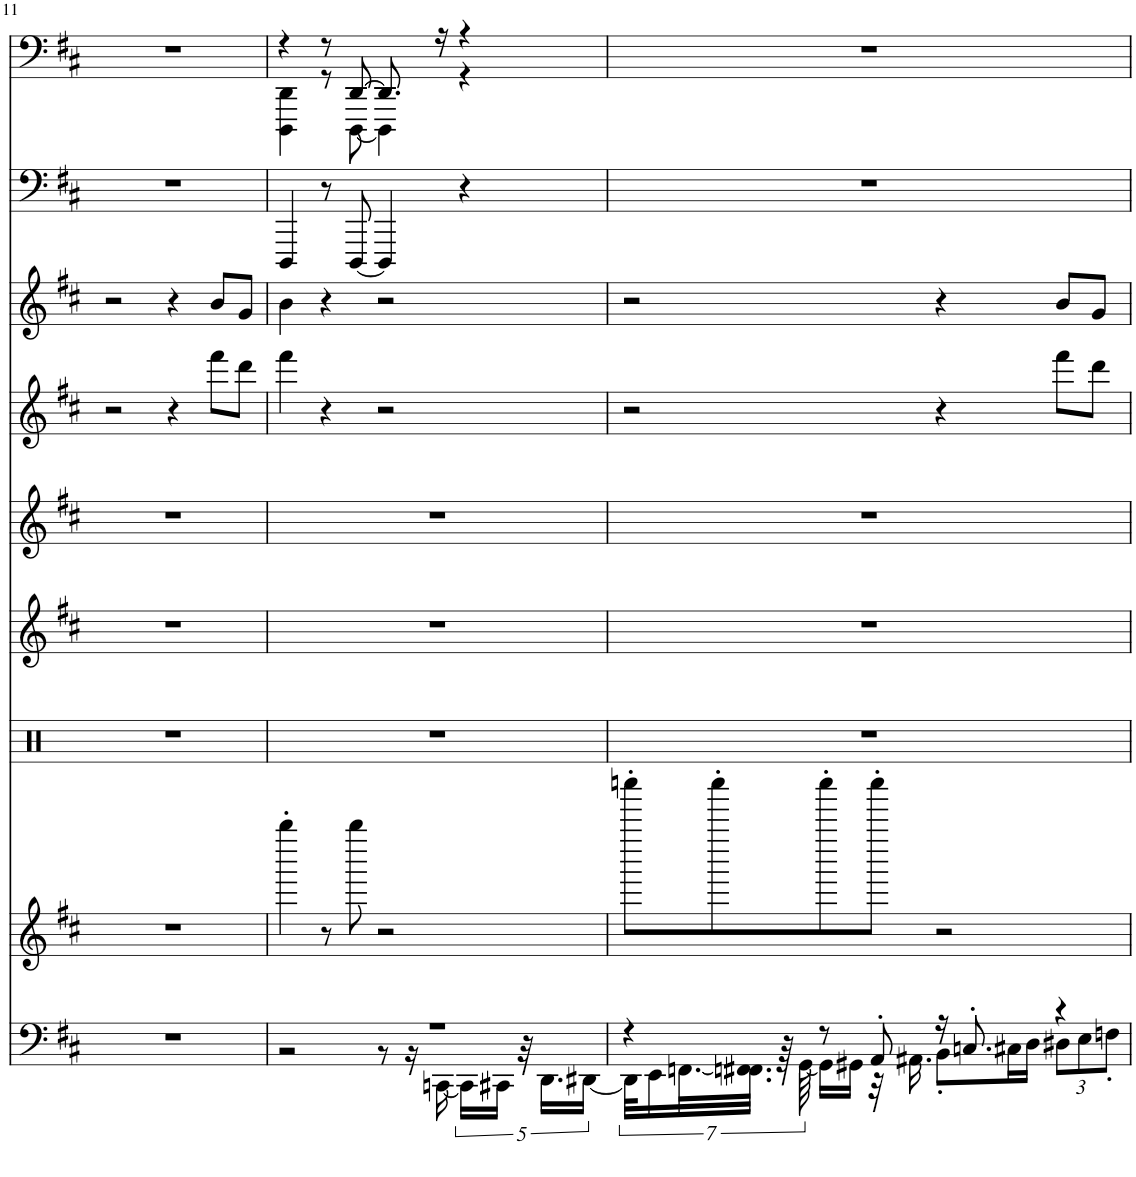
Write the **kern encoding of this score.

**kern	**kern	**kern	**kern	**kern	**kern	**kern	**kern	**kern
*part9	*part8	*part7	*part6	*part5	*part4	*part3	*part2	*part1
*staff9	*staff8	*staff7	*staff6	*staff5	*staff4	*staff3	*staff2	*staff1
*I"Rev. Cymbal	*I"Synth Drum	*I"Percussion	*I"Clean Guitar	*I"Bass Lead	*I"Charang	*I"Square Wave	*I"Slap Bass 1	*I"Synth Bass 1, Hey Baby
!!LO:PB:g=z
*clefF4	*clefG2	*clefX	*clefG2	*clefG2	*clefG2	*clefG2	*clefF4	*clefF4
*k[f#c#]	*k[f#c#]	*k[]	*k[f#c#]	*k[f#c#]	*k[f#c#]	*k[f#c#]	*k[f#c#]	*k[f#c#]
*M4/4	*M4/4	*M4/4	*M4/4	*M4/4	*M4/4	*M4/4	*M4/4	*M4/4
=11	=11	=11	=11	=11	=11	=11	=11	=11
1r	1r	1r	1r	1r	2r	2r	1r	1r
.	.	.	.	.	4r	4r	.	.
.	.	.	.	.	8fff#\L	8b/L	.	.
.	.	.	.	.	8ddd\J	8g/J	.	.
=12	=12	=12	=12	=12	=12	=12	=12	=12
*^	*	*	*	*	*	*	*	*^
1r	2r	4bbbb'\	1r	1r	1r	4fff#\	4b\	4DDD/	4r	4DDD\ 4DD\
.	.	8r	.	.	.	4r	4r	8r	8r	8r
.	.	8bbbb\	.	.	.	.	.	[8DDD/	[8DD/	[8DDD\
.	8r	2r	.	.	.	2r	2r	4DDD/]	8.DD/]	4DDD\]
.	16r	.	.	.	.	.	.	.	.	.
.	[16CCn\	.	.	.	.	.	.	.	16r	.
.	20CC\LL]	.	.	.	.	.	.	4r	4r	4r
.	20CC#X\JJ	.	.	.	.	.	.	.	.	.
.	40r	.	.	.	.	.	.	.	.	.
.	20.DD\LL	.	.	.	.	.	.	.	.	.
.	[20DD#X\JJ	.	.	.	.	.	.	.	.	.
*	*	*	*	*	*	*	*	*	*v	*v
=13	=13	=13	=13	=13	=13	=13	=13	=13	=13
4r	28DD#\KLL]	8ccccccn'\L	1r	1r	1r	2r	2r	1r	1r
.	14EE\	.	.	.	.	.	.	.	.
.	[28.FFn\L	.	.	.	.	.	.	.	.
.	.	8cccccc'\	.	.	.	.	.	.	.
.	28.FFn\] 28.FF#X\JJJ	.	.	.	.	.	.	.	.
.	56r	.	.	.	.	.	.	.	.
.	[56GG\	.	.	.	.	.	.	.	.
8r	16GG\LL]	8cccccc'\	.	.	.	.	.	.	.
.	16GG#X\JJ	.	.	.	.	.	.	.	.
8AA'/	32r	8cccccc'\J	.	.	.	.	.	.	.
.	16.AA#X\	.	.	.	.	.	.	.	.
16r	8BB'\L	2r	.	.	.	4r	4r	.	.
8.Cn'/	.	.	.	.	.	.	.	.	.
.	16C#X\L	.	.	.	.	.	.	.	.
.	16D\JJ	.	.	.	.	.	.	.	.
*	*Xbrackettup	*	*	*	*	*	*	*	*
4r	12D#X\L	.	.	.	.	8fff#\L	8b/L	.	.
.	12E\	.	.	.	.	.	.	.	.
.	.	.	.	.	.	8ddd\J	8g/J	.	.
.	12Fn'\J	.	.	.	.	.	.	.	.
*v	*v	*	*	*	*	*	*	*	*
=	=	=	=	=	=	=	=	=
*-	*-	*-	*-	*-	*-	*-	*-	*-
